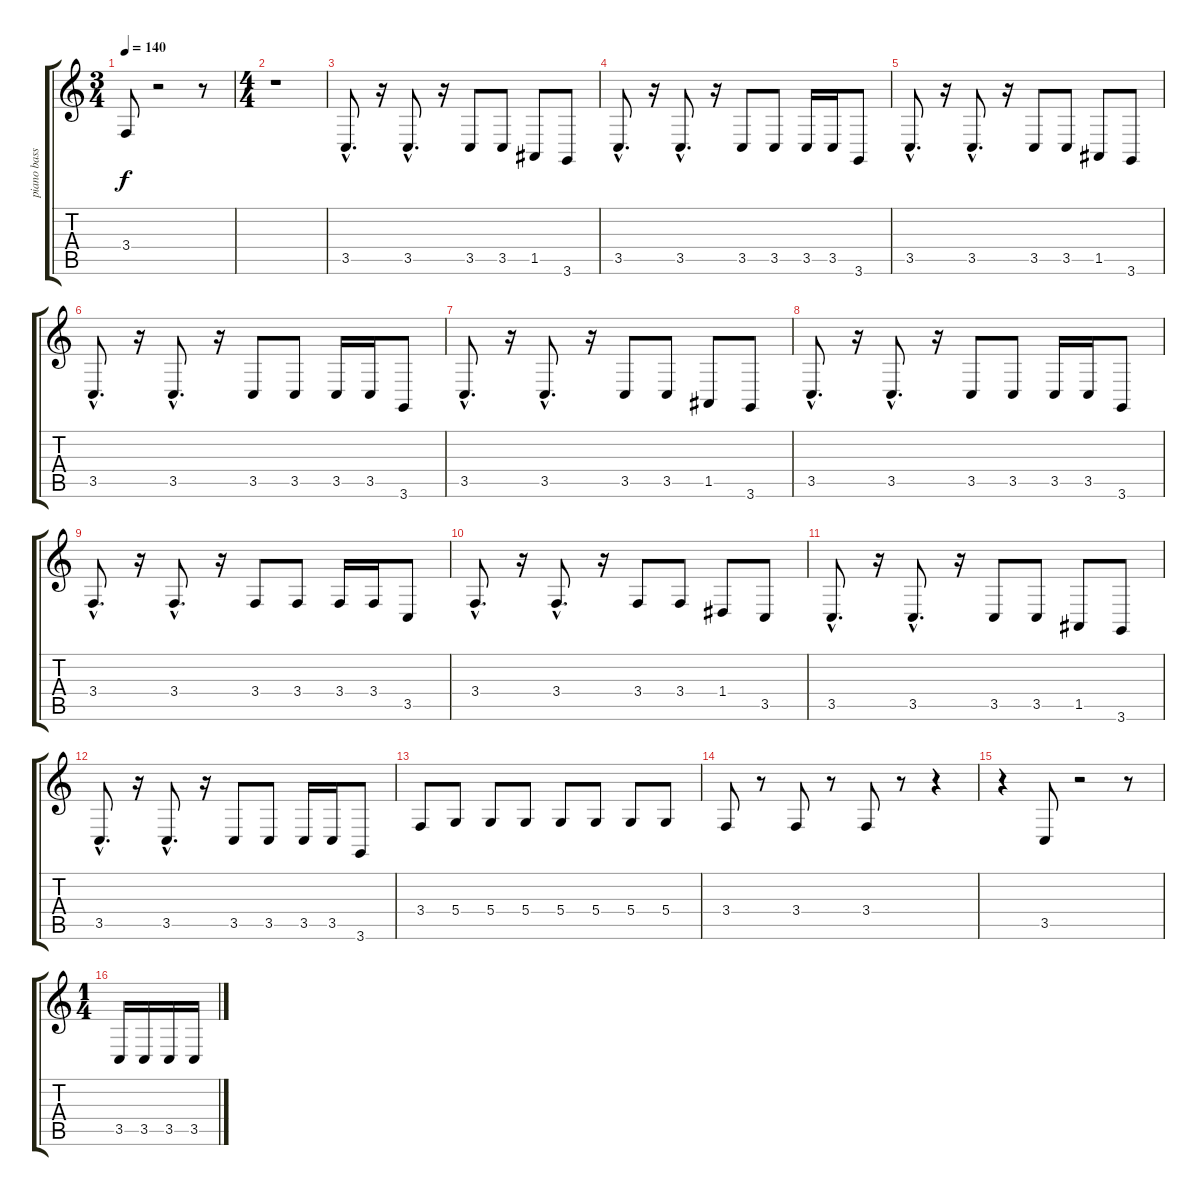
\track ("piano bass" "piano bass") {instrument acousticgrandpiano}
\staff {score tabs}
\tuning (E4 B3 G3 D3 A2 E2) {hide}
\ts (3 4)
\tempo 140
\clef g2
\ks c
3.4.8{dy f} r.2 r.8 |
\ts (4 4)
r.1 |
3.5{hac}.8{d} r.16 3.5{hac}.8{d} r.16 3.5.8 3.5.8 1.5.8 3.6.8 |
3.5{hac}.8{d} r.16 3.5{hac}.8{d} r.16 3.5.8 3.5.8 3.5.16 3.5.16 3.6.8 |
3.5{hac}.8{d} r.16 3.5{hac}.8{d} r.16 3.5.8 3.5.8 1.5.8 3.6.8 |
3.5{hac}.8{d} r.16 3.5{hac}.8{d} r.16 3.5.8 3.5.8 3.5.16 3.5.16 3.6.8 |
3.5{hac}.8{d} r.16 3.5{hac}.8{d} r.16 3.5.8 3.5.8 1.5.8 3.6.8 |
3.5{hac}.8{d} r.16 3.5{hac}.8{d} r.16 3.5.8 3.5.8 3.5.16 3.5.16 3.6.8 |
3.4{hac}.8{d} r.16 3.4{hac}.8{d} r.16 3.4.8 3.4.8 3.4.16 3.4.16 3.5.8 |
3.4{hac}.8{d} r.16 3.4{hac}.8{d} r.16 3.4.8 3.4.8 1.4.8 3.5.8 |
3.5{hac}.8{d} r.16 3.5{hac}.8{d} r.16 3.5.8 3.5.8 1.5.8 3.6.8 |
3.5{hac}.8{d} r.16 3.5{hac}.8{d} r.16 3.5.8 3.5.8 3.5.16 3.5.16 3.6.8 |
3.4.8 5.4.8 5.4.8 5.4.8 5.4.8 5.4.8 5.4.8 5.4.8 |
3.4.8 r.8 3.4.8 r.8 3.4.8 r.8 r.4 |
r.4 3.5.8 r.2 r.8 |
\ts (1 4)
3.5.16 3.5.16 3.5.16 3.5.16
